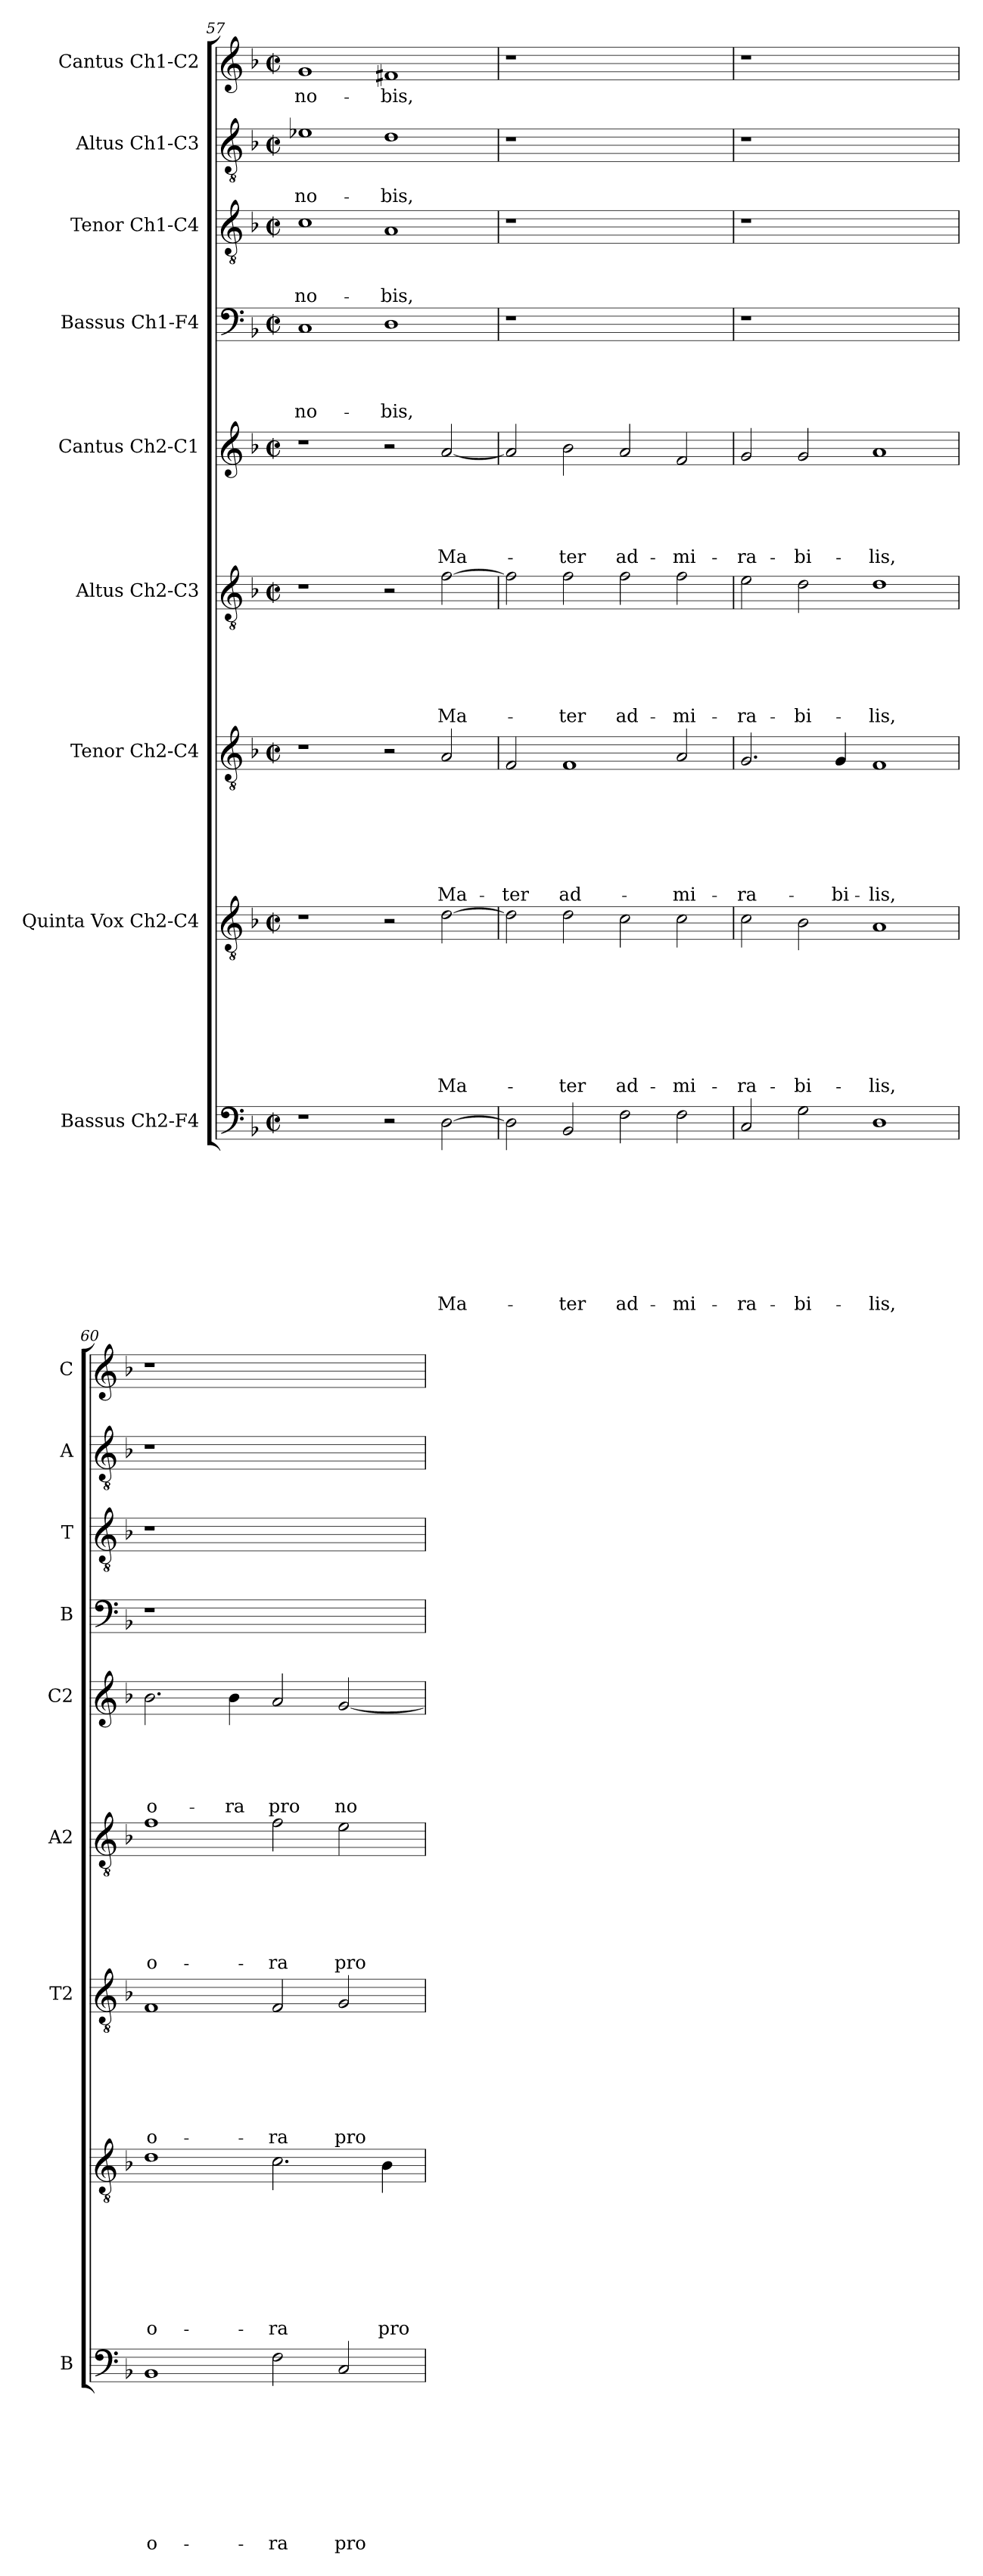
**kern	**text	**text	**text	**text	**text	**text	**text	**text	**text	**kern	**text	**text	**text	**text	**text	**text	**text	**text	**kern	**text	**text	**text	**text	**text	**text	**text	**kern	**text	**text	**text	**text	**text	**text	**kern	**text	**text	**text	**text	**text	**kern	**text	**text	**text	**text	**kern	**text	**text	**text	**kern	**text	**text	**kern	**text
*part9	*part9	*part9	*part9	*part9	*part9	*part9	*part9	*part9	*part9	*part8	*part8	*part8	*part8	*part8	*part8	*part8	*part8	*part8	*part7	*part7	*part7	*part7	*part7	*part7	*part7	*part7	*part6	*part6	*part6	*part6	*part6	*part6	*part6	*part5	*part5	*part5	*part5	*part5	*part5	*part4	*part4	*part4	*part4	*part4	*part3	*part3	*part3	*part3	*part2	*part2	*part2	*part1	*part1
*staff9	*staff9	*staff9	*staff9	*staff9	*staff9	*staff9	*staff9	*staff9	*staff9	*staff8	*staff8	*staff8	*staff8	*staff8	*staff8	*staff8	*staff8	*staff8	*staff7	*staff7	*staff7	*staff7	*staff7	*staff7	*staff7	*staff7	*staff6	*staff6	*staff6	*staff6	*staff6	*staff6	*staff6	*staff5	*staff5	*staff5	*staff5	*staff5	*staff5	*staff4	*staff4	*staff4	*staff4	*staff4	*staff3	*staff3	*staff3	*staff3	*staff2	*staff2	*staff2	*staff1	*staff1
*I"Bassus Ch2-F4	*	*	*	*	*	*	*	*	*	*I"Quinta Vox Ch2-C4	*	*	*	*	*	*	*	*	*I"Tenor Ch2-C4	*	*	*	*	*	*	*	*I"Altus Ch2-C3	*	*	*	*	*	*	*I"Cantus Ch2-C1	*	*	*	*	*	*I"Bassus Ch1-F4	*	*	*	*	*I"Tenor Ch1-C4	*	*	*	*I"Altus Ch1-C3	*	*	*I"Cantus Ch1-C2	*
*I'B	*	*	*	*	*	*	*	*	*	*	*	*	*	*	*	*	*	*	*I'T2	*	*	*	*	*	*	*	*I'A2	*	*	*	*	*	*	*I'C2	*	*	*	*	*	*I'B	*	*	*	*	*I'T	*	*	*	*I'A	*	*	*I'C	*
*clefF4	*	*	*	*	*	*	*	*	*	*clefGv2	*	*	*	*	*	*	*	*	*clefGv2	*	*	*	*	*	*	*	*clefGv2	*	*	*	*	*	*	*clefG2	*	*	*	*	*	*clefF4	*	*	*	*	*clefGv2	*	*	*	*clefGv2	*	*	*clefG2	*
*k[b-]	*	*	*	*	*	*	*	*	*	*k[b-]	*	*	*	*	*	*	*	*	*k[b-]	*	*	*	*	*	*	*	*k[b-]	*	*	*	*	*	*	*k[b-]	*	*	*	*	*	*k[b-]	*	*	*	*	*k[b-]	*	*	*	*k[b-]	*	*	*k[b-]	*
*F:	*	*	*	*	*	*	*	*	*	*F:	*	*	*	*	*	*	*	*	*F:	*	*	*	*	*	*	*	*F:	*	*	*	*	*	*	*F:	*	*	*	*	*	*F:	*	*	*	*	*F:	*	*	*	*F:	*	*	*F:	*
*M2/2	*	*	*	*	*	*	*	*	*	*M2/2	*	*	*	*	*	*	*	*	*M2/2	*	*	*	*	*	*	*	*M2/2	*	*	*	*	*	*	*M2/2	*	*	*	*	*	*M2/2	*	*	*	*	*M2/2	*	*	*	*M2/2	*	*	*M2/2	*
*met(c|)	*	*	*	*	*	*	*	*	*	*met(c|)	*	*	*	*	*	*	*	*	*met(c|)	*	*	*	*	*	*	*	*met(c|)	*	*	*	*	*	*	*met(c|)	*	*	*	*	*	*met(c|)	*	*	*	*	*met(c|)	*	*	*	*met(c|)	*	*	*met(c|)	*
=57	=57	=57	=57	=57	=57	=57	=57	=57	=57	=57	=57	=57	=57	=57	=57	=57	=57	=57	=57	=57	=57	=57	=57	=57	=57	=57	=57	=57	=57	=57	=57	=57	=57	=57	=57	=57	=57	=57	=57	=57	=57	=57	=57	=57	=57	=57	=57	=57	=57	=57	=57	=57	=57
!	!	!	!	!	!	!	!	!	!	!	!	!	!	!	!	!	!	!	!	!	!	!	!	!	!	!	!	!	!	!	!	!	!	!	!	!	!	!	!	!	!	!	!	!LO:LY:b	!	!	!	!LO:LY:b	!	!	!LO:LY:b	!	!LO:LY:b
1r	.	.	.	.	.	.	.	.	.	1r	.	.	.	.	.	.	.	.	1r	.	.	.	.	.	.	.	1r	.	.	.	.	.	.	1r	.	.	.	.	.	1C	.	.	.	no-	1c	.	.	no-	1e-X	.	no-	1g	no-
!	!	!	!	!	!	!	!	!	!	!	!	!	!	!	!	!	!	!	!	!	!	!	!	!	!	!	!	!	!	!	!	!	!	!	!	!	!	!	!	!	!	!	!	!LO:LY:b	!	!	!	!LO:LY:b	!	!	!LO:LY:b	!	!LO:LY:b
2r	.	.	.	.	.	.	.	.	.	2r	.	.	.	.	.	.	.	.	2r	.	.	.	.	.	.	.	2r	.	.	.	.	.	.	2r	.	.	.	.	.	1D	.	.	.	-bis,	1A	.	.	-bis,	1d	.	-bis,	1f#X	-bis,
!	!	!	!	!	!	!	!	!	!LO:LY:b	!	!	!	!	!	!	!	!	!LO:LY:b	!	!	!	!	!	!	!	!LO:LY:b	!	!	!	!	!	!	!LO:LY:b	!	!	!	!	!	!LO:LY:b	!	!	!	!	!	!	!	!	!	!	!	!	!	!
[2D\	.	.	.	.	.	.	.	.	Ma-	[2d\	.	.	.	.	.	.	.	Ma-	2A/	.	.	.	.	.	.	Ma-	[2f\	.	.	.	.	.	Ma-	[2a/	.	.	.	.	Ma-	.	.	.	.	.	.	.	.	.	.	.	.	.	.
=58	=58	=58	=58	=58	=58	=58	=58	=58	=58	=58	=58	=58	=58	=58	=58	=58	=58	=58	=58	=58	=58	=58	=58	=58	=58	=58	=58	=58	=58	=58	=58	=58	=58	=58	=58	=58	=58	=58	=58	=58	=58	=58	=58	=58	=58	=58	=58	=58	=58	=58	=58	=58	=58
!	!	!	!	!	!	!	!	!	!	!	!	!	!	!	!	!	!	!	!	!	!	!	!	!	!	!LO:LY:b	!	!	!	!	!	!	!	!	!	!	!	!	!	!	!	!	!	!	!	!	!	!	!	!	!	!	!
2D\]	.	.	.	.	.	.	.	.	.	2d\]	.	.	.	.	.	.	.	.	2F/	.	.	.	.	.	.	-ter	2f\]	.	.	.	.	.	.	2a/]	.	.	.	.	.	1r	.	.	.	.	1r	.	.	.	1r	.	.	1r	.
!	!	!	!	!	!	!	!	!	!LO:LY:b	!	!	!	!	!	!	!	!	!LO:LY:b	!	!	!	!	!	!	!	!LO:LY:b	!	!	!	!	!	!	!LO:LY:b	!	!	!	!	!	!LO:LY:b	!	!	!	!	!	!	!	!	!	!	!	!	!	!
2BB-/	.	.	.	.	.	.	.	.	-ter	2d\	.	.	.	.	.	.	.	-ter	1F	.	.	.	.	.	.	ad-	2f\	.	.	.	.	.	-ter	2b-\	.	.	.	.	-ter	.	.	.	.	.	.	.	.	.	.	.	.	.	.
!	!	!	!	!	!	!	!	!	!LO:LY:b	!	!	!	!	!	!	!	!	!LO:LY:b	!	!	!	!	!	!	!	!	!	!	!	!	!	!	!LO:LY:b	!	!	!	!	!	!LO:LY:b	!	!	!	!	!	!	!	!	!	!	!	!	!	!
2F\	.	.	.	.	.	.	.	.	ad-	2c\	.	.	.	.	.	.	.	ad-	.	.	.	.	.	.	.	.	2f\	.	.	.	.	.	ad-	2a/	.	.	.	.	ad-	1ryy	.	.	.	.	1ryy	.	.	.	1ryy	.	.	1ryy	.
!	!	!	!	!	!	!	!	!	!LO:LY:b	!	!	!	!	!	!	!	!	!LO:LY:b	!	!	!	!	!	!	!	!LO:LY:b	!	!	!	!	!	!	!LO:LY:b	!	!	!	!	!	!LO:LY:b	!	!	!	!	!	!	!	!	!	!	!	!	!	!
2F\	.	.	.	.	.	.	.	.	-mi-	2c\	.	.	.	.	.	.	.	-mi-	2A/	.	.	.	.	.	.	-mi-	2f\	.	.	.	.	.	-mi-	2f/	.	.	.	.	-mi-	.	.	.	.	.	.	.	.	.	.	.	.	.	.
=59	=59	=59	=59	=59	=59	=59	=59	=59	=59	=59	=59	=59	=59	=59	=59	=59	=59	=59	=59	=59	=59	=59	=59	=59	=59	=59	=59	=59	=59	=59	=59	=59	=59	=59	=59	=59	=59	=59	=59	=59	=59	=59	=59	=59	=59	=59	=59	=59	=59	=59	=59	=59	=59
!	!	!	!	!	!	!	!	!	!LO:LY:b	!	!	!	!	!	!	!	!	!LO:LY:b	!	!	!	!	!	!	!	!LO:LY:b	!	!	!	!	!	!	!LO:LY:b	!	!	!	!	!	!LO:LY:b	!	!	!	!	!	!	!	!	!	!	!	!	!	!
2C/	.	.	.	.	.	.	.	.	-ra-	2c\	.	.	.	.	.	.	.	-ra-	2.G/	.	.	.	.	.	.	-ra-	2e\	.	.	.	.	.	-ra-	2g/	.	.	.	.	-ra-	1r	.	.	.	.	1r	.	.	.	1r	.	.	1r	.
!	!	!	!	!	!	!	!	!	!LO:LY:b	!	!	!	!	!	!	!	!	!LO:LY:b	!	!	!	!	!	!	!	!	!	!	!	!	!	!	!LO:LY:b	!	!	!	!	!	!LO:LY:b	!	!	!	!	!	!	!	!	!	!	!	!	!	!
2G\	.	.	.	.	.	.	.	.	-bi-	2B-\	.	.	.	.	.	.	.	-bi-	.	.	.	.	.	.	.	.	2d\	.	.	.	.	.	-bi-	2g/	.	.	.	.	-bi-	.	.	.	.	.	.	.	.	.	.	.	.	.	.
!	!	!	!	!	!	!	!	!	!	!	!	!	!	!	!	!	!	!	!	!	!	!	!	!	!	!LO:LY:b	!	!	!	!	!	!	!	!	!	!	!	!	!	!	!	!	!	!	!	!	!	!	!	!	!	!	!
.	.	.	.	.	.	.	.	.	.	.	.	.	.	.	.	.	.	.	4G/	.	.	.	.	.	.	-bi-	.	.	.	.	.	.	.	.	.	.	.	.	.	.	.	.	.	.	.	.	.	.	.	.	.	.	.
!	!	!	!	!	!	!	!	!	!LO:LY:b	!	!	!	!	!	!	!	!	!LO:LY:b	!	!	!	!	!	!	!	!LO:LY:b	!	!	!	!	!	!	!LO:LY:b	!	!	!	!	!	!LO:LY:b	!	!	!	!	!	!	!	!	!	!	!	!	!	!
1D	.	.	.	.	.	.	.	.	-lis,	1A	.	.	.	.	.	.	.	-lis,	1F	.	.	.	.	.	.	-lis,	1d	.	.	.	.	.	-lis,	1a	.	.	.	.	-lis,	1ryy	.	.	.	.	1ryy	.	.	.	1ryy	.	.	1ryy	.
=60	=60	=60	=60	=60	=60	=60	=60	=60	=60	=60	=60	=60	=60	=60	=60	=60	=60	=60	=60	=60	=60	=60	=60	=60	=60	=60	=60	=60	=60	=60	=60	=60	=60	=60	=60	=60	=60	=60	=60	=60	=60	=60	=60	=60	=60	=60	=60	=60	=60	=60	=60	=60	=60
!	!	!	!	!	!	!	!	!	!LO:LY:b	!	!	!	!	!	!	!	!	!LO:LY:b	!	!	!	!	!	!	!	!LO:LY:b	!	!	!	!	!	!	!LO:LY:b	!	!	!	!	!	!LO:LY:b	!	!	!	!	!	!	!	!	!	!	!	!	!	!
1BB-	.	.	.	.	.	.	.	.	o-	1d	.	.	.	.	.	.	.	o-	1F	.	.	.	.	.	.	o-	1f	.	.	.	.	.	o-	2.b-\	.	.	.	.	o-	1r	.	.	.	.	1r	.	.	.	1r	.	.	1r	.
!	!	!	!	!	!	!	!	!	!	!	!	!	!	!	!	!	!	!	!	!	!	!	!	!	!	!	!	!	!	!	!	!	!	!	!	!	!	!	!LO:LY:b	!	!	!	!	!	!	!	!	!	!	!	!	!	!
.	.	.	.	.	.	.	.	.	.	.	.	.	.	.	.	.	.	.	.	.	.	.	.	.	.	.	.	.	.	.	.	.	.	4b-\	.	.	.	.	-ra	.	.	.	.	.	.	.	.	.	.	.	.	.	.
!	!	!	!	!	!	!	!	!	!LO:LY:b	!	!	!	!	!	!	!	!	!LO:LY:b	!	!	!	!	!	!	!	!LO:LY:b	!	!	!	!	!	!	!LO:LY:b	!	!	!	!	!	!LO:LY:b	!	!	!	!	!	!	!	!	!	!	!	!	!	!
2F\	.	.	.	.	.	.	.	.	-ra	2.c\	.	.	.	.	.	.	.	-ra	2F/	.	.	.	.	.	.	-ra	2f\	.	.	.	.	.	-ra	2a/	.	.	.	.	pro	1ryy	.	.	.	.	1ryy	.	.	.	1ryy	.	.	1ryy	.
!	!	!	!	!	!	!	!	!	!LO:LY:b	!	!	!	!	!	!	!	!	!	!	!	!	!	!	!	!	!LO:LY:b	!	!	!	!	!	!	!LO:LY:b	!	!	!	!	!	!LO:LY:b	!	!	!	!	!	!	!	!	!	!	!	!	!	!
2C/	.	.	.	.	.	.	.	.	pro	.	.	.	.	.	.	.	.	.	2G/	.	.	.	.	.	.	pro	2e\	.	.	.	.	.	pro	[2g/	.	.	.	.	no-	.	.	.	.	.	.	.	.	.	.	.	.	.	.
!	!	!	!	!	!	!	!	!	!	!	!	!	!	!	!	!	!	!LO:LY:b	!	!	!	!	!	!	!	!	!	!	!	!	!	!	!	!	!	!	!	!	!	!	!	!	!	!	!	!	!	!	!	!	!	!	!
.	.	.	.	.	.	.	.	.	.	4B-\	.	.	.	.	.	.	.	pro	.	.	.	.	.	.	.	.	.	.	.	.	.	.	.	.	.	.	.	.	.	.	.	.	.	.	.	.	.	.	.	.	.	.	.
=	=	=	=	=	=	=	=	=	=	=	=	=	=	=	=	=	=	=	=	=	=	=	=	=	=	=	=	=	=	=	=	=	=	=	=	=	=	=	=	=	=	=	=	=	=	=	=	=	=	=	=	=	=
*-	*-	*-	*-	*-	*-	*-	*-	*-	*-	*-	*-	*-	*-	*-	*-	*-	*-	*-	*-	*-	*-	*-	*-	*-	*-	*-	*-	*-	*-	*-	*-	*-	*-	*-	*-	*-	*-	*-	*-	*-	*-	*-	*-	*-	*-	*-	*-	*-	*-	*-	*-	*-	*-
